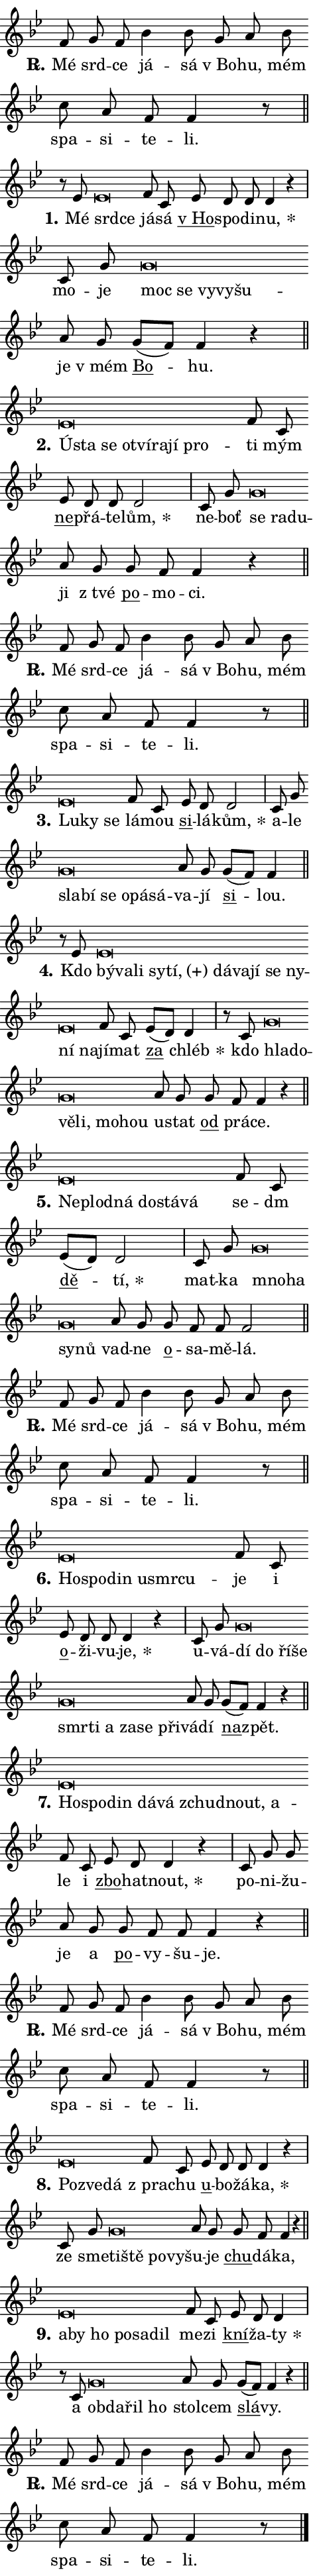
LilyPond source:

\version "2.24.0"
\header { tagline = "" }
\paper {
  indent = 0\cm
  top-margin = 0\cm
  right-margin = 0.13\cm % to fit lyric hyphens
  bottom-margin = 0\cm
  left-margin = 0\cm
  paper-width = 8\cm
  page-breaking = #ly:one-page-breaking
  system-system-spacing.basic-distance = #11
  score-system-spacing.basic-distance = #11
  ragged-last = ##f
}


%% Author: Thomas Morley
%% https://lists.gnu.org/archive/html/lilypond-user/2020-05/msg00002.html
#(define (line-position grob)
"Returns position of @var[grob} in current system:
   @code{'start}, if at first time-step
   @code{'end}, if at last time-step
   @code{'middle} otherwise
"
  (let* ((col (ly:item-get-column grob))
         (ln (ly:grob-object col 'left-neighbor))
         (rn (ly:grob-object col 'right-neighbor))
         (col-to-check-left (if (ly:grob? ln) ln col))
         (col-to-check-right (if (ly:grob? rn) rn col))
         (break-dir-left
           (and
             (ly:grob-property col-to-check-left 'non-musical #f)
             (ly:item-break-dir col-to-check-left)))
         (break-dir-right
           (and
             (ly:grob-property col-to-check-right 'non-musical #f)
             (ly:item-break-dir col-to-check-right))))
        (cond ((eqv? 1 break-dir-left) 'start)
              ((eqv? -1 break-dir-right) 'end)
              (else 'middle))))

#(define (tranparent-at-line-position vctor)
  (lambda (grob)
  "Relying on @code{line-position} select the relevant enry from @var{vctor}.
Used to determine transparency,"
    (case (line-position grob)
      ((end) (not (vector-ref vctor 0)))
      ((middle) (not (vector-ref vctor 1)))
      ((start) (not (vector-ref vctor 2))))))

noteHeadBreakVisibility =
#(define-music-function (break-visibility)(vector?)
"Makes @code{NoteHead}s transparent relying on @var{break-visibility}"
#{
  \override NoteHead.transparent =
    #(tranparent-at-line-position break-visibility)
#})

#(define delete-ledgers-for-transparent-note-heads
  (lambda (grob)
    "Reads whether a @code{NoteHead} is transparent.
If so this @code{NoteHead} is removed from @code{'note-heads} from
@var{grob}, which is supposed to be @code{LedgerLineSpanner}.
As a result ledgers are not printed for this @code{NoteHead}"
    (let* ((nhds-array (ly:grob-object grob 'note-heads))
           (nhds-list
             (if (ly:grob-array? nhds-array)
                 (ly:grob-array->list nhds-array)
                 '()))
           ;; Relies on the transparent-property being done before
           ;; Staff.LedgerLineSpanner.after-line-breaking is executed.
           ;; This is fragile ...
           (to-keep
             (remove
               (lambda (nhd)
                 (ly:grob-property nhd 'transparent #f))
               nhds-list)))
      ;; TODO find a better method to iterate over grob-arrays, similiar
      ;; to filter/remove etc for lists
      ;; For now rebuilt from scratch
      (set! (ly:grob-object grob 'note-heads)  '())
      (for-each
        (lambda (nhd)
          (ly:pointer-group-interface::add-grob grob 'note-heads nhd))
        to-keep))))

squashNotes = {
  \override NoteHead.X-extent = #'(-0.2 . 0.2)
  \override NoteHead.Y-extent = #'(-0.75 . 0)
  \override NoteHead.stencil =
    #(lambda (grob)
       (let ((pos (ly:grob-property grob 'staff-position)))
         (begin
           (if (< pos -7) (display "ERROR: Lower brevis then expected\n") (display ""))
           (if (<= pos -6) ly:text-interface::print ly:note-head::print))))
}
unSquashNotes = {
  \revert NoteHead.X-extent
  \revert NoteHead.Y-extent
  \revert NoteHead.stencil
}

hideNotes = \noteHeadBreakVisibility #begin-of-line-visible
unHideNotes = \noteHeadBreakVisibility #all-visible

% work-around for resetting accidentals
% https://lilypond.org/doc/v2.23/Documentation/notation/displaying-rhythms#unmetered-music
cadenzaMeasure = {
  \cadenzaOff
  \partial 1024 s1024
  \cadenzaOn
}

#(define-markup-command (accent layout props text) (markup?)
  "Underline accented syllable"
  (interpret-markup layout props
    #{\markup \override #'(offset . 4.3) \underline { #text }#}))

responsum = \markup \concat {
  "R" \hspace #-1.05 \path #0.1 #'((moveto 0 0.07) (lineto 0.9 0.8)) \hspace #0.05 "."
}

spaceSize = #0.6828661417322834 % exact space size for TeX Gyre Schola

\layout {
  \context {
    \Staff
    \remove "Time_signature_engraver"
    \override LedgerLineSpanner.after-line-breaking = #delete-ledgers-for-transparent-note-heads
  }
  \context {
    \Lyrics {
      \override LyricSpace.minimum-distance = \spaceSize
      \override LyricText.font-name = #"TeX Gyre Schola"
      \override LyricText.font-size = 1
      \override StanzaNumber.font-name = #"TeX Gyre Schola Bold"
      \override StanzaNumber.font-size = 1
    }
  }
  \context {
    \Score 
    \override NoteHead.text =
      #(lambda (grob) 
        (let ((pos (ly:grob-property grob 'staff-position)))
          #{\markup {
            \combine
              \halign #-0.55 \raise #(if (= pos -6) 0 0.5) \override #'(thickness . 2) \draw-line #'(3.2 . 0)
              \musicglyph "noteheads.sM1"
          }#}))
  }
}

% magnetic-lyrics.ily
%
%   written by
%     Jean Abou Samra <jean@abou-samra.fr>
%     Werner Lemberg <wl@gnu.org>
%
%   adapted by
%     Jiri Hon <jiri.hon@gmail.com>
%
% Version 2022-Apr-15

% https://www.mail-archive.com/lilypond-user@gnu.org/msg149350.html

#(define (Left_hyphen_pointer_engraver context)
   "Collect syllable-hyphen-syllable occurrences in lyrics and store
them in properties.  This engraver only looks to the left.  For
example, if the lyrics input is @code{foo -- bar}, it does the
following.

@itemize @bullet
@item
Set the @code{text} property of the @code{LyricHyphen} grob between
@q{foo} and @q{bar} to @code{foo}.

@item
Set the @code{left-hyphen} property of the @code{LyricText} grob with
text @q{foo} to the @code{LyricHyphen} grob between @q{foo} and
@q{bar}.
@end itemize

Use this auxiliary engraver in combination with the
@code{lyric-@/text::@/apply-@/magnetic-@/offset!} hook."
   (let ((hyphen #f)
         (text #f))
     (make-engraver
      (acknowledgers
       ((lyric-syllable-interface engraver grob source-engraver)
        (set! text grob)))
      (end-acknowledgers
       ((lyric-hyphen-interface engraver grob source-engraver)
        ;(when (not (grob::has-interface grob 'lyric-space-interface))
          (set! hyphen grob)));)
      ((stop-translation-timestep engraver)
       (when (and text hyphen)
         (ly:grob-set-object! text 'left-hyphen hyphen))
       (set! text #f)
       (set! hyphen #f)))))

#(define (lyric-text::apply-magnetic-offset! grob)
   "If the space between two syllables is less than the value in
property @code{LyricText@/.details@/.squash-threshold}, move the right
syllable to the left so that it gets concatenated with the left
syllable.

Use this function as a hook for
@code{LyricText@/.after-@/line-@/breaking} if the
@code{Left_@/hyphen_@/pointer_@/engraver} is active."
   (let ((hyphen (ly:grob-object grob 'left-hyphen #f)))
     (when hyphen
       (let ((left-text (ly:spanner-bound hyphen LEFT)))
         (when (grob::has-interface left-text 'lyric-syllable-interface)
           (let* ((common (ly:grob-common-refpoint grob left-text X))
                  (this-x-ext (ly:grob-extent grob common X))
                  (left-x-ext
                   (begin
                     ;; Trigger magnetism for left-text.
                     (ly:grob-property left-text 'after-line-breaking)
                     (ly:grob-extent left-text common X)))
                  ;; `delta` is the gap width between two syllables.
                  (delta (- (interval-start this-x-ext)
                            (interval-end left-x-ext)))
                  (details (ly:grob-property grob 'details))
                  (threshold (assoc-get 'squash-threshold details 0.2)))
             (when (< delta threshold)
               (let* (;; We have to manipulate the input text so that
                      ;; ligatures crossing syllable boundaries are not
                      ;; disabled.  For languages based on the Latin
                      ;; script this is essentially a beautification.
                      ;; However, for non-Western scripts it can be a
                      ;; necessity.
                      (lt (ly:grob-property left-text 'text))
                      (rt (ly:grob-property grob 'text))
                      (is-space (grob::has-interface hyphen 'lyric-space-interface))
                      (space (if is-space " " ""))
                      (extra-delta (if is-space spaceSize 0))
                      ;; Append new syllable.
                      (ltrt-space (if (and (string? lt) (string? rt))
                                (string-append lt space rt)
                                (make-concat-markup (list lt space rt))))
                      ;; Right-align `ltrt` to the right side.
                      (ltrt-space-markup (grob-interpret-markup
                               grob
                               (make-translate-markup
                                (cons (interval-length this-x-ext) 0)
                                (make-right-align-markup ltrt-space)))))
                 (begin
                   ;; Don't print `left-text`.
                   (ly:grob-set-property! left-text 'stencil #f)
                   ;; Set text and stencil (which holds all collected
                   ;; syllables so far) and shift it to the left.
                   (ly:grob-set-property! grob 'text ltrt-space)
                   (ly:grob-set-property! grob 'stencil ltrt-space-markup)
                   (ly:grob-translate-axis! grob (- (- delta extra-delta)) X))))))))))


#(define (lyric-hyphen::displace-bounds-first grob)
   ;; Make very sure this callback isn't triggered too early.
   (let ((left (ly:spanner-bound grob LEFT))
         (right (ly:spanner-bound grob RIGHT)))
     (ly:grob-property left 'after-line-breaking)
     (ly:grob-property right 'after-line-breaking)
     (ly:lyric-hyphen::print grob)))

squashThreshold = #0.4

\layout {
  \context {
    \Lyrics
    \consists #Left_hyphen_pointer_engraver
    \override LyricText.after-line-breaking =
      #lyric-text::apply-magnetic-offset!
    \override LyricHyphen.stencil = #lyric-hyphen::displace-bounds-first
    \override LyricText.details.squash-threshold = \squashThreshold
    \override LyricHyphen.minimum-distance = 0
    \override LyricHyphen.minimum-length = \squashThreshold
  }
}

squashText = \override LyricText.details.squash-threshold = 9999
unSquashText = \override LyricText.details.squash-threshold = \squashThreshold

leftText = \override LyricText.self-alignment-X = #LEFT
unLeftText = \revert LyricText.self-alignment-X

starOffset = #(lambda (grob) 
                (let ((x_offset (ly:self-alignment-interface::aligned-on-x-parent grob)))
                  (if (= x_offset 0) 0 (+ x_offset 1.2))))

star = #(define-music-function (syllable)(string?)
"Append star separator at the end of a syllable"
#{
  \once \override LyricText.X-offset = #starOffset
  \lyricmode { \markup {
    #syllable
    \override #'((font-name . "TeX Gyre Schola Bold")) \hspace #0.2 \lower #0.65 \larger "*"
  } }
#})

starAccent = #(define-music-function (syllable)(string?)
"Append star separator at the end of a syllable and make accent"
#{
  \once \override LyricText.X-offset = #starOffset
  \lyricmode { \markup {
    \accent #syllable
    \override #'((font-name . "TeX Gyre Schola Bold")) \hspace #0.2 \lower #0.65 \larger "*"
  } }
#})

breath = #(define-music-function (syllable)(string?)
"Append breathing indicator at the end of a syllable"
#{
  \lyricmode { \markup { #syllable "+" } }
#})

optionalBreath = #(define-music-function (syllable)(string?)
"Append optional breathing indicator at the end of a syllable"
#{
  \lyricmode { \markup { #syllable "(+)" } }
#})


\score {
    <<
        \new Voice = "melody" { \cadenzaOn \key bes \major \relative { f'8 g f bes4 bes8 \bar "" g a bes \bar "" c a f f4 r8 \cadenzaMeasure \bar "||" \break } }
        \new Lyrics \lyricsto "melody" { \lyricmode { \set stanza = \responsum
Mé srd -- ce já -- sá "v Bo" -- hu, mém spa -- si -- te -- li. } }
    >>
    \layout {}
}

\score {
    <<
        \new Voice = "melody" { \cadenzaOn \key bes \major \relative { r8 es' \squashNotes es\breve*1/16 \hideNotes \breve*1/16 \bar "" \unHideNotes \unSquashNotes f8 c \bar "" es d d d4 r \cadenzaMeasure \bar "|" c8 g' \bar "" \squashNotes g\breve*1/16 \hideNotes \breve*1/16 \bar "" \breve*1/16 \bar "" \breve*1/16 \breve*1/16 \bar "" \unHideNotes \unSquashNotes a8 g \bar "" g[( f)] f4 r \cadenzaMeasure \bar "||" \break } }
        \new Lyrics \lyricsto "melody" { \lyricmode { \set stanza = "1."
Mé \leftText srd -- \squashText ce \unLeftText \unSquashText já -- sá \markup \accent "v Ho" -- spo -- di -- \star nu, mo -- je \leftText moc \squashText se vy -- vy -- šu -- \unLeftText \unSquashText je "v mém" \markup \accent Bo -- hu. } }
    >>
    \layout {}
}

\score {
    <<
        \new Voice = "melody" { \cadenzaOn \key bes \major \relative { \squashNotes es'\breve*1/16 \hideNotes \breve*1/16 \bar "" \breve*1/16 \bar "" \breve*1/16 \bar "" \breve*1/16 \bar "" \breve*1/16 \bar "" \breve*1/16 \breve*1/16 \bar "" \unHideNotes \unSquashNotes f8 c \bar "" es d d d2 \cadenzaMeasure \bar "|" c8 g' \bar "" \squashNotes g\breve*1/16 \hideNotes \breve*1/16 \breve*1/16 \bar "" \unHideNotes \unSquashNotes a8 g \bar "" g f f4 r \cadenzaMeasure \bar "||" \break } }
        \new Lyrics \lyricsto "melody" { \lyricmode { \set stanza = "2."
\leftText Ú -- \squashText sta se o -- tví -- ra -- jí pro -- \unLeftText \unSquashText ti mým \markup \accent ne -- přá -- te -- \star lům, ne -- boť \leftText se \squashText ra -- du -- \unLeftText \unSquashText ji "z tvé" \markup \accent po -- mo -- ci. } }
    >>
    \layout {}
}

\score {
    <<
        \new Voice = "melody" { \cadenzaOn \key bes \major \relative { f'8 g f bes4 bes8 \bar "" g a bes \bar "" c a f f4 r8 \cadenzaMeasure \bar "||" \break } }
        \new Lyrics \lyricsto "melody" { \lyricmode { \set stanza = \responsum
Mé srd -- ce já -- sá "v Bo" -- hu, mém spa -- si -- te -- li. } }
    >>
    \layout {}
}

\score {
    <<
        \new Voice = "melody" { \cadenzaOn \key bes \major \relative { \squashNotes es'\breve*1/16 \hideNotes \breve*1/16 \breve*1/16 \bar "" \unHideNotes \unSquashNotes f8 c \bar "" es d d2 \cadenzaMeasure \bar "|" c8 g' \bar "" \squashNotes g\breve*1/16 \hideNotes \breve*1/16 \bar "" \breve*1/16 \bar "" \breve*1/16 \bar "" \breve*1/16 \breve*1/16 \bar "" \unHideNotes \unSquashNotes a8 g \bar "" g[( f)] f4 \cadenzaMeasure \bar "||" \break } }
        \new Lyrics \lyricsto "melody" { \lyricmode { \set stanza = "3."
\leftText Lu -- \squashText ky se \unLeftText \unSquashText lá -- mou \markup \accent si -- lá -- \star kům, a -- le \leftText sla -- \squashText bí se o -- pá -- sá -- \unLeftText \unSquashText va -- jí \markup \accent si -- lou. } }
    >>
    \layout {}
}

\score {
    <<
        \new Voice = "melody" { \cadenzaOn \key bes \major \relative { r8 es' \squashNotes es\breve*1/16 \hideNotes \breve*1/16 \bar "" \breve*1/16 \bar "" \breve*1/16 \bar "" \breve*1/16 \bar "" \breve*1/16 \bar "" \breve*1/16 \bar "" \breve*1/16 \bar "" \breve*1/16 \bar "" \breve*1/16 \bar "" \breve*1/16 \breve*1/16 \bar "" \unHideNotes \unSquashNotes f8 c \bar "" es[( d)] d4 \cadenzaMeasure \bar "|" r8 c8 \squashNotes g'\breve*1/16 \hideNotes \breve*1/16 \bar "" \breve*1/16 \bar "" \breve*1/16 \bar "" \breve*1/16 \breve*1/16 \bar "" \unHideNotes \unSquashNotes a8 g \bar "" g f f4 r \cadenzaMeasure \bar "||" \break } }
        \new Lyrics \lyricsto "melody" { \lyricmode { \set stanza = "4."
Kdo \leftText bý -- \squashText va -- li sy -- \optionalBreath tí, dá -- va -- jí se ny -- ní na -- \unLeftText \unSquashText jí -- mat \markup \accent za \star chléb kdo \leftText hla -- \squashText do -- vě -- li, mo -- hou \unLeftText \unSquashText u -- stat \markup \accent od prá -- ce. } }
    >>
    \layout {}
}

\score {
    <<
        \new Voice = "melody" { \cadenzaOn \key bes \major \relative { \squashNotes es'\breve*1/16 \hideNotes \breve*1/16 \bar "" \breve*1/16 \bar "" \breve*1/16 \bar "" \breve*1/16 \breve*1/16 \bar "" \unHideNotes \unSquashNotes f8 c \bar "" es[( d)] d2 \cadenzaMeasure \bar "|" c8 g' \bar "" \squashNotes g\breve*1/16 \hideNotes \breve*1/16 \bar "" \breve*1/16 \breve*1/16 \bar "" \unHideNotes \unSquashNotes a8 g \bar "" g f f f2 \cadenzaMeasure \bar "||" \break } }
        \new Lyrics \lyricsto "melody" { \lyricmode { \set stanza = "5."
\leftText Ne -- \squashText plod -- ná do -- stá -- vá \unLeftText \unSquashText se -- dm \markup \accent dě -- \star tí, mat -- ka \leftText mno -- \squashText ha sy -- nů \unLeftText \unSquashText vad -- ne \markup \accent o -- sa -- mě -- lá. } }
    >>
    \layout {}
}

\score {
    <<
        \new Voice = "melody" { \cadenzaOn \key bes \major \relative { f'8 g f bes4 bes8 \bar "" g a bes \bar "" c a f f4 r8 \cadenzaMeasure \bar "||" \break } }
        \new Lyrics \lyricsto "melody" { \lyricmode { \set stanza = \responsum
Mé srd -- ce já -- sá "v Bo" -- hu, mém spa -- si -- te -- li. } }
    >>
    \layout {}
}

\score {
    <<
        \new Voice = "melody" { \cadenzaOn \key bes \major \relative { \squashNotes es'\breve*1/16 \hideNotes \breve*1/16 \bar "" \breve*1/16 \bar "" \breve*1/16 \bar "" \breve*1/16 \breve*1/16 \bar "" \unHideNotes \unSquashNotes f8 c \bar "" es d d d4 r \cadenzaMeasure \bar "|" c8 g' \bar "" \squashNotes g\breve*1/16 \hideNotes \breve*1/16 \bar "" \breve*1/16 \bar "" \breve*1/16 \bar "" \breve*1/16 \bar "" \breve*1/16 \bar "" \breve*1/16 \bar "" \breve*1/16 \bar "" \breve*1/16 \breve*1/16 \bar "" \unHideNotes \unSquashNotes a8 g \bar "" g[( f)] f4 r \cadenzaMeasure \bar "||" \break } }
        \new Lyrics \lyricsto "melody" { \lyricmode { \set stanza = "6."
\leftText Ho -- \squashText spo -- din u -- smr -- cu -- \unLeftText \unSquashText je i \markup \accent o -- ži -- vu -- \star je, u -- vá -- \leftText dí \squashText do ří -- še smr -- ti a za -- se při -- \unLeftText \unSquashText vá -- dí \markup \accent na -- zpět. } }
    >>
    \layout {}
}

\score {
    <<
        \new Voice = "melody" { \cadenzaOn \key bes \major \relative { \squashNotes es'\breve*1/16 \hideNotes \breve*1/16 \bar "" \breve*1/16 \bar "" \breve*1/16 \bar "" \breve*1/16 \bar "" \breve*1/16 \bar "" \breve*1/16 \breve*1/16 \bar "" \unHideNotes \unSquashNotes f8 c \bar "" es d d4 r \cadenzaMeasure \bar "|" c8 g' g \bar "" a8 g \bar "" g f f f4 r \cadenzaMeasure \bar "||" \break } }
        \new Lyrics \lyricsto "melody" { \lyricmode { \set stanza = "7."
\leftText Ho -- \squashText spo -- din dá -- vá zchud -- nout, a -- \unLeftText \unSquashText le i \markup \accent zbo -- hat -- \star nout, po -- ni -- žu -- je a \markup \accent po -- vy -- šu -- je. } }
    >>
    \layout {}
}

\score {
    <<
        \new Voice = "melody" { \cadenzaOn \key bes \major \relative { f'8 g f bes4 bes8 \bar "" g a bes \bar "" c a f f4 r8 \cadenzaMeasure \bar "||" \break } }
        \new Lyrics \lyricsto "melody" { \lyricmode { \set stanza = \responsum
Mé srd -- ce já -- sá "v Bo" -- hu, mém spa -- si -- te -- li. } }
    >>
    \layout {}
}

\score {
    <<
        \new Voice = "melody" { \cadenzaOn \key bes \major \relative { \squashNotes es'\breve*1/16 \hideNotes \breve*1/16 \breve*1/16 \bar "" \unHideNotes \unSquashNotes f8 c \bar "" es d d d4 r \cadenzaMeasure \bar "|" c8 g' \bar "" \squashNotes g\breve*1/16 \hideNotes \breve*1/16 \bar "" \breve*1/16 \breve*1/16 \bar "" \unHideNotes \unSquashNotes a8 g \bar "" g f f4 r \cadenzaMeasure \bar "||" \break } }
        \new Lyrics \lyricsto "melody" { \lyricmode { \set stanza = "8."
\leftText Po -- \squashText zve -- dá \unLeftText \unSquashText "z pra" -- chu \markup \accent u -- bo -- žá -- \star ka, ze sme -- \leftText ti -- \squashText ště po -- vy -- \unLeftText \unSquashText šu -- je \markup \accent chu -- dá -- ka, } }
    >>
    \layout {}
}

\score {
    <<
        \new Voice = "melody" { \cadenzaOn \key bes \major \relative { \squashNotes es'\breve*1/16 \hideNotes \breve*1/16 \bar "" \breve*1/16 \bar "" \breve*1/16 \bar "" \breve*1/16 \breve*1/16 \bar "" \unHideNotes \unSquashNotes f8 c \bar "" es d d4 \cadenzaMeasure \bar "|" r8 c8 \squashNotes g'\breve*1/16 \hideNotes \breve*1/16 \bar "" \breve*1/16 \breve*1/16 \bar "" \unHideNotes \unSquashNotes a8 g \bar "" g[( f)] f4 r \cadenzaMeasure \bar "||" \break } }
        \new Lyrics \lyricsto "melody" { \lyricmode { \set stanza = "9."
\leftText a -- \squashText by ho po -- sa -- dil \unLeftText \unSquashText me -- zi \markup \accent kní -- ža -- \star ty a \leftText ob -- \squashText da -- řil ho \unLeftText \unSquashText stol -- cem \markup \accent slá -- vy. } }
    >>
    \layout {}
}

\score {
    <<
        \new Voice = "melody" { \cadenzaOn \key bes \major \relative { f'8 g f bes4 bes8 \bar "" g a bes \bar "" c a f f4 r8 \cadenzaMeasure \bar "||" \break } \bar "|." }
        \new Lyrics \lyricsto "melody" { \lyricmode { \set stanza = \responsum
Mé srd -- ce já -- sá "v Bo" -- hu, mém spa -- si -- te -- li. } }
    >>
    \layout {}
}
